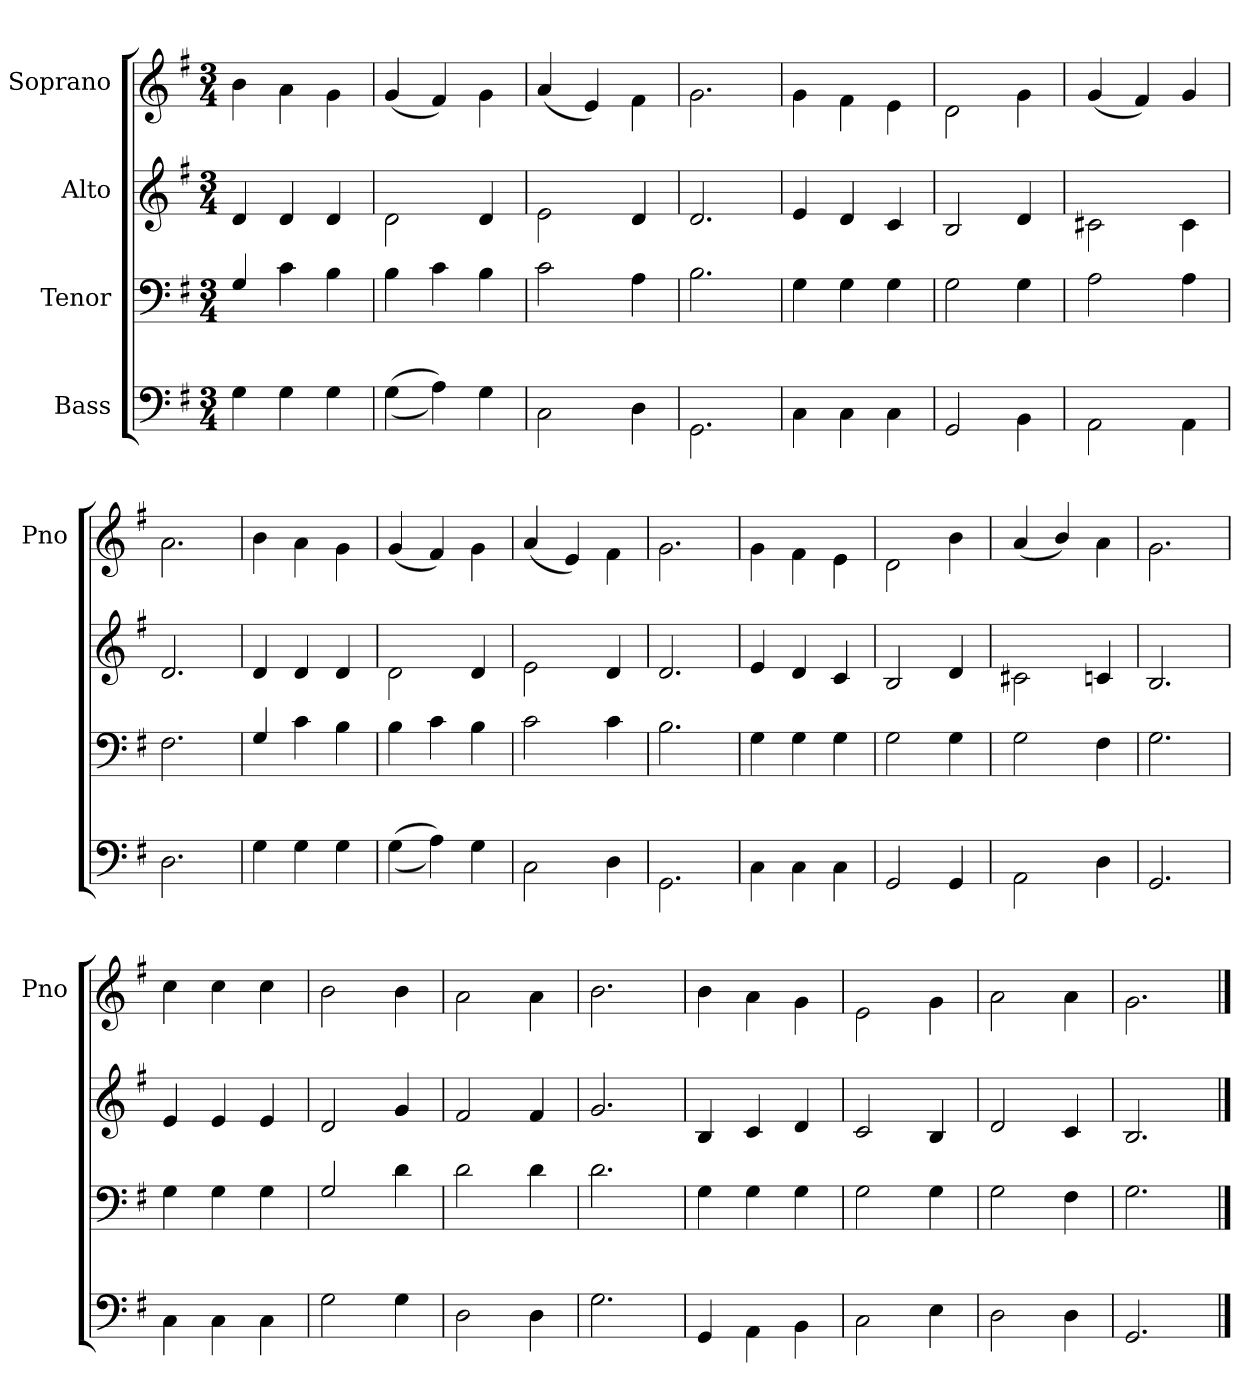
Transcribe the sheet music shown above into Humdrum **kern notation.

**kern	**kern	**kern	**kern
*part4	*part3	*part2	*part1
*staff4	*staff3	*staff2	*staff1
*I"Bass	*I"Tenor	*I"Alto	*I"Soprano
*	*	*	*I'Pno
*clefF4	*clefF4	*clefG2	*clefG2
*k[f#]	*k[f#]	*k[f#]	*k[f#]
*G:	*G:	*G:	*G:
*M3/4	*M3/4	*M3/4	*M3/4
=	=	=	=
4G\	4G/	4d/	4b\
4G\	4c\	4d/	4a\
4G\	4B\	4d/	4g\
=	=	=	=
(>(<4G\	4B\	2d\	(>4g/
4A\))	4c\	.	4f#/)
4G\	4B\	4d/	4g\
=	=	=	=
2C\	2c\	2e\	(>4a/
.	.	.	4e/)
4D\	4A\	4d/	4f#\
=	=	=	=
2.GG\	2.B\	2.d/	2.g\
=	=	=	=
4C\	4G\	4e/	4g\
4C\	4G\	4d/	4f#\
4C\	4G\	4c/	4e\
=	=	=	=
2GG/	2G\	2B/	2d\
4BB\	4G\	4d/	4g\
=	=	=	=
2AA\	2A\	2c#X\	(>4g/
.	.	.	4f#/)
4AA\	4A\	4c#\	4g/
=	=	=	=
2.D\	2.F#\	2.d/	2.a\
=	=	=	=
4G\	4G/	4d/	4b\
4G\	4c\	4d/	4a\
4G\	4B\	4d/	4g\
=	=	=	=
(<(>4G\	4B\	2d\	(>4g/
4A\))	4c\	.	4f#/)
4G\	4B\	4d/	4g\
=	=	=	=
2C\	2c\	2e\	(>4a/
.	.	.	4e/)
4D\	4c\	4d/	4f#\
=	=	=	=
2.GG\	2.B\	2.d/	2.g\
=	=	=	=
4C\	4G\	4e/	4g\
4C\	4G\	4d/	4f#\
4C\	4G\	4c/	4e\
=	=	=	=
2GG/	2G\	2B/	2d\
4GG/	4G\	4d/	4b\
=	=	=	=
2AA\	2G\	2c#X\	(>4a/
.	.	.	4b/)
4D\	4F#\	4cn/	4a\
=	=	=	=
2.GG/	2.G\	2.B/	2.g\
=	=	=	=
4C\	4G\	4e/	4cc\
4C\	4G\	4e/	4cc\
4C\	4G\	4e/	4cc\
=	=	=	=
2G\	2G/	2d/	2b\
4G\	4d\	4g/	4b\
=	=	=	=
2D\	2d\	2f#/	2a\
4D\	4d\	4f#/	4a\
=	=	=	=
2.G\	2.d\	2.g/	2.b\
=	=	=	=
4GG/	4G\	4B/	4b\
4AA\	4G\	4c/	4a\
4BB\	4G\	4d/	4g\
=	=	=	=
2C\	2G\	2c/	2e\
4E\	4G\	4B/	4g\
=	=	=	=
2D\	2G\	2d/	2a\
4D\	4F#\	4c/	4a\
=	=	=	=
2.GG/	2.G\	2.B/	2.g\
==	==	==	==
*-	*-	*-	*-
